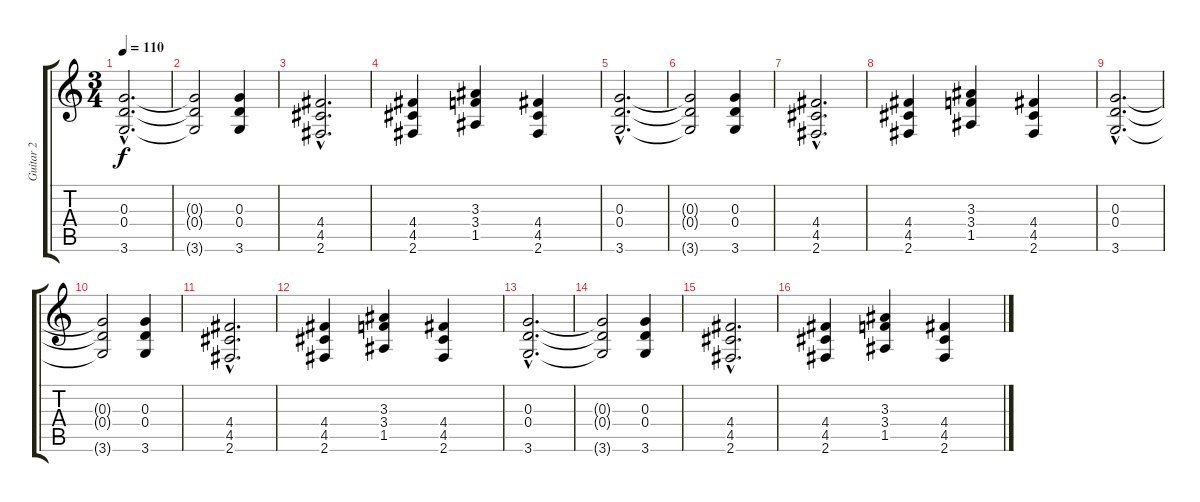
\track ("Guitar 2" "Guitar 2") {instrument distortionguitar}
\staff {score tabs}
\tuning (E4 B3 G3 D3 A2 E2) {hide}
\ts (3 4)
\tempo 110
\clef g2
\ks c
(0.3{hac} 0.4{hac} 3.6{hac}).2{d dy f volume 11} |
(0.3{t} 0.4{t} 3.6{t}).2 (0.3 0.4 3.6).4 |
(4.4{hac} 4.5{hac} 2.6{hac}).2{d} |
(4.4 4.5 2.6).4 (3.3 3.4 1.5).4 (4.4 4.5 2.6).4 |
(0.3{hac} 0.4{hac} 3.6{hac}).2{d} |
(0.3{t} 0.4{t} 3.6{t}).2 (0.3 0.4 3.6).4 |
(4.4{hac} 4.5{hac} 2.6{hac}).2{d} |
(4.4 4.5 2.6).4 (3.3 3.4 1.5).4 (4.4 4.5 2.6).4 |
(0.3{hac} 0.4{hac} 3.6{hac}).2{d} |
(0.3{t} 0.4{t} 3.6{t}).2 (0.3 0.4 3.6).4 |
(4.4{hac} 4.5{hac} 2.6{hac}).2{d} |
(4.4 4.5 2.6).4 (3.3 3.4 1.5).4 (4.4 4.5 2.6).4 |
(0.3{hac} 0.4{hac} 3.6{hac}).2{d} |
(0.3{t} 0.4{t} 3.6{t}).2 (0.3 0.4 3.6).4 |
(4.4{hac} 4.5{hac} 2.6{hac}).2{d} |
(4.4 4.5 2.6).4 (3.3 3.4 1.5).4 (4.4 4.5 2.6).4
